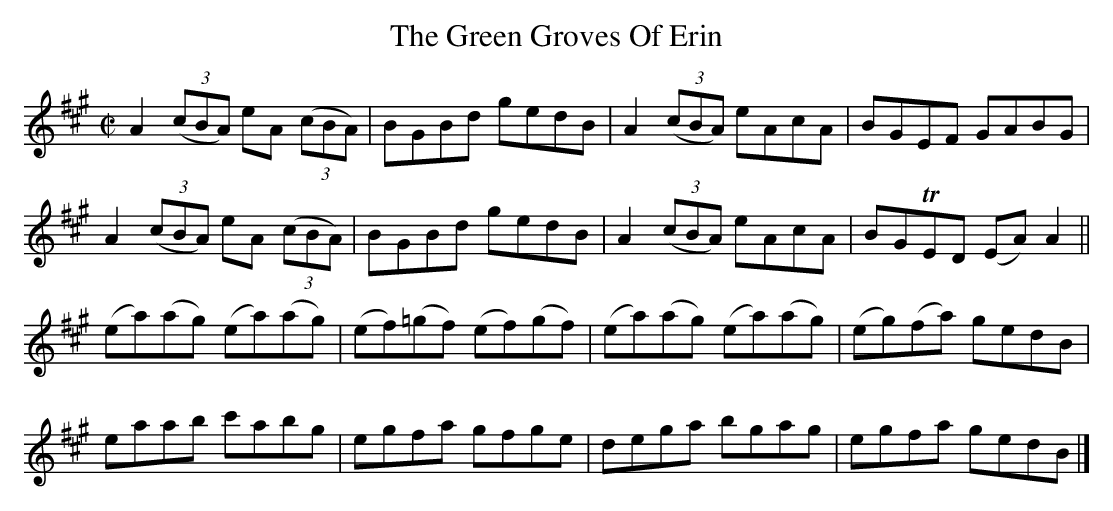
X:1
T: The Green Groves Of Erin
M: C|
L: 1/8
K: A
 A2 ((3cBA) eA ((3cBA)| BGBd       gedB  | A2 ((3cBA) eAcA   | BGEF    GABG   |
 A2 ((3cBA) eA ((3cBA)| BGBd       gedB  | A2 ((3cBA) eAcA   | BGTED  (EA) A2 ||
(ea)(ag)   (ea)(ag)   |(ef)(=gf) (ef)(gf)|(ea)(ag)   (ea)(ag)|(eg)(fa) gedB   |
 eaab       c'abg     | egfa       gfge  | dega       bgag   | egfa    gedB   |]
